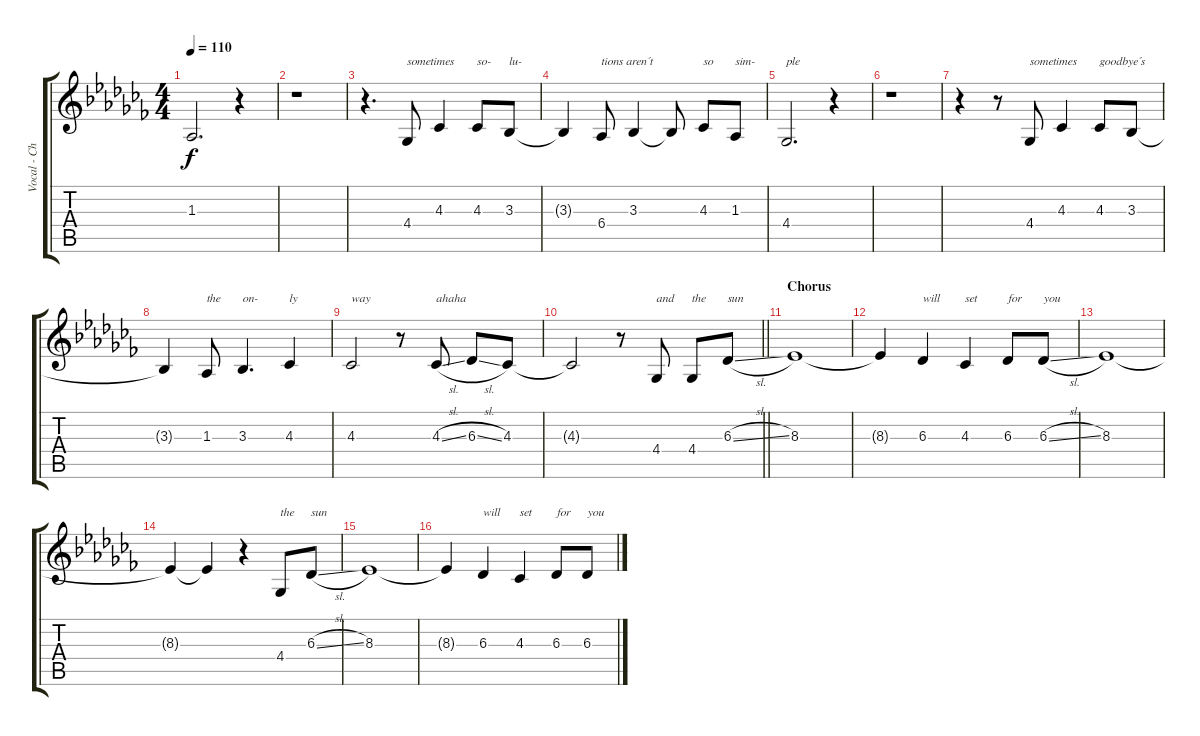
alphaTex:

\track ("Vocal - Chester Bennington" "Vocal - Ch") {instrument oboe}
\staff {score tabs}
\tuning (E4 B3 G3 D3 A2 E2) {hide}
\ts (4 4)
\tempo 110
\clef g2
\ks abminor
1.3{t}.2{d dy f} r.4 |
r.1 |
r.4{d volume 13} 4.4.8{txt "sometimes"} 4.3.4 4.3.8{txt "so-"} 3.3.8{txt "lu-"} |
3.3{t}.4 6.4.8{txt "tions aren´t"} 3.3.4 3.3{t}.8 4.3.8{txt "so"} 1.3.8{txt "sim-"} |
4.4.2{d txt "ple" volume 5} r.4 |
r.1 |
r.4{volume 13} r.8 4.4.8{txt "sometimes"} 4.3.4 4.3.8{txt "goodbye´s"} 3.3.8 |
3.3{t}.4 1.3.8{txt "the"} 3.3.4{d txt "on-"} 4.3.4{txt "ly"} |
4.3.2{txt "way"} r.8 4.3{sl}.8{txt "ahaha"} 6.3{sl}.8 4.3.8 |
\barLineRight lightlight
4.3{t}.2 r.8 4.4.8{txt "and"} 4.4.8{txt "the"} 6.3{sl}.8{txt "sun"} |
\section ("" "Chorus")
8.3.1 |
8.3{t}.4 6.3.4{txt "will"} 4.3.4{txt "set"} 6.3.8{txt "for"} 6.3{sl}.8{txt "you"} |
8.3.1 |
8.3{t}.4 8.3{t}.4 r.4 4.4.8{txt "the"} 6.3{sl}.8{txt "sun"} |
8.3.1 |
8.3{t}.4 6.3.4{txt "will"} 4.3.4{txt "set"} 6.3.8{txt "for"} 6.3{sl}.8{txt "you"}
